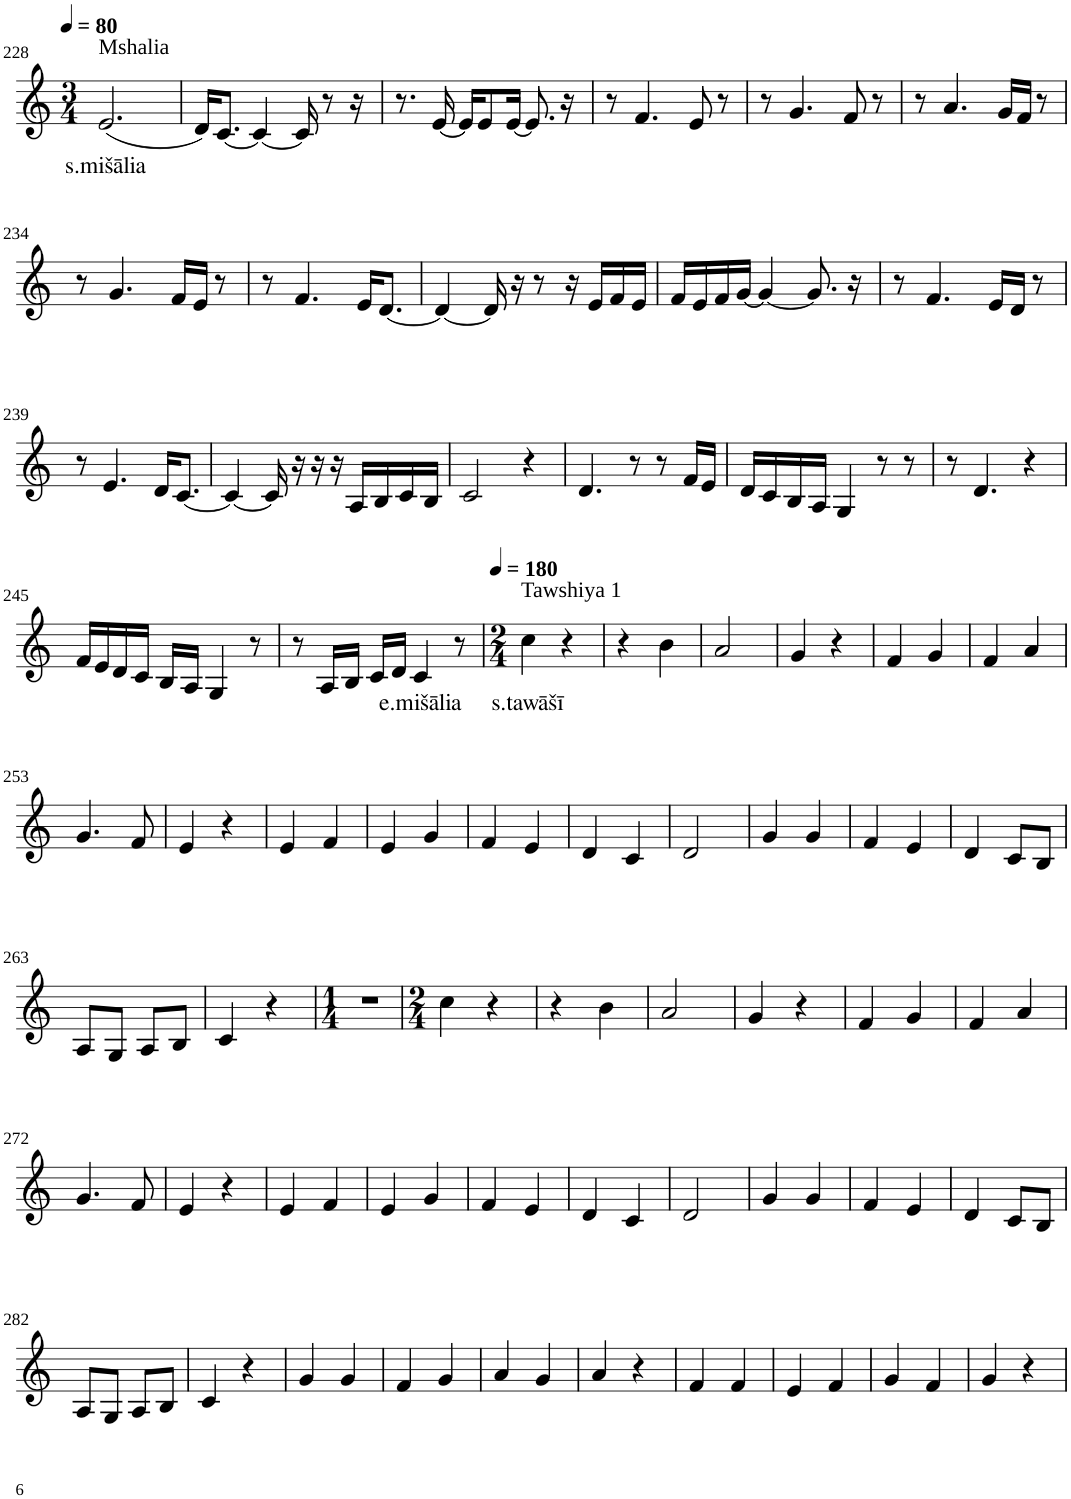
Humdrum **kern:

**kern	**text
*part1	*part1
*staff1	*staff1
*I"Violin	*
!!LO:PB:g=z
*clefG2	*
*k[]	*
*M3/4	*
*MM80	*
=228	=228
!LO:TX:a:t=Mshalia	!
!	!LO:LY:b
(2.e/	s.mišālia
=229	=229
16d/KL)	.
[8.c/J	.
4c/_	.
16c/]	.
8r	.
16r	.
=230	=230
8.r	.
[16e/	.
16e/KL]	.
8e/	.
[16e/Jk	.
8.e/]	.
16r	.
=231	=231
8r	.
4.f/	.
8e/	.
8r	.
=232	=232
8r	.
4.g/	.
8f/	.
8r	.
=233	=233
8r	.
4.a/	.
16g/LL	.
16f/JJ	.
8r	.
!!LO:LB:g=z
=234	=234
8r	.
4.g/	.
16f/LL	.
16e/JJ	.
8r	.
=235	=235
8r	.
4.f/	.
16e/KL	.
[8.d/J	.
=236	=236
4d/_	.
16d/]	.
16r	.
8r	.
16r	.
16e/LL	.
16f/	.
16e/JJ	.
=237	=237
16f/LL	.
16e/	.
16f/	.
[16g/JJ	.
4g/_	.
8.g/]	.
16r	.
=238	=238
8r	.
4.f/	.
16e/LL	.
16d/JJ	.
8r	.
!!LO:LB:g=z
=239	=239
8r	.
4.e/	.
16d/KL	.
[8.c/J	.
=240	=240
4c/_	.
16c/]	.
16r	.
16r	.
16r	.
16A/LL	.
16B/	.
16c/	.
16B/JJ	.
=241	=241
2c/	.
4r	.
=242	=242
4.d/	.
8r	.
8r	.
16f/LL	.
16e/JJ	.
=243	=243
16d/LL	.
16c/	.
16B/	.
16A/JJ	.
4G/	.
8r	.
8r	.
=244	=244
8r	.
4.d/	.
4r	.
!!LO:LB:g=z
=245	=245
16f/LL	.
16e/	.
16d/	.
16c/JJ	.
16B/LL	.
16A/JJ	.
4G/	.
8r	.
=246	=246
8r	.
16A/LL	.
16B/JJ	.
16c/LL	.
16d/JJ	.
!	!LO:LY:b
4c/	e.mišālia
8r	.
=247	=247
*M2/4	*
*MM180	*
!LO:TX:a:t=Tawshiya 1	!
!	!LO:LY:b
4cc\	s.tawāšī
4r	.
=248	=248
4r	.
4b\	.
=249	=249
2a/	.
=250	=250
4g/	.
4r	.
=251	=251
4f/	.
4g/	.
=252	=252
4f/	.
4a/	.
!!LO:LB:g=z
=253	=253
4.g/	.
8f/	.
=254	=254
4e/	.
4r	.
=255	=255
4e/	.
4f/	.
=256	=256
4e/	.
4g/	.
=257	=257
4f/	.
4e/	.
=258	=258
4d/	.
4c/	.
=259	=259
2d/	.
=260	=260
4g/	.
4g/	.
=261	=261
4f/	.
4e/	.
=262	=262
4d/	.
8c/L	.
8B/J	.
!!LO:LB:g=z
=263	=263
8A/L	.
8G/J	.
8A/L	.
8B/J	.
=264	=264
4c/	.
4r	.
=265	=265
*M1/4	*
4r	.
=266	=266
*M2/4	*
4cc\	.
4r	.
=267	=267
4r	.
4b\	.
=268	=268
2a/	.
=269	=269
4g/	.
4r	.
=270	=270
4f/	.
4g/	.
=271	=271
4f/	.
4a/	.
!!LO:LB:g=z
=272	=272
4.g/	.
8f/	.
=273	=273
4e/	.
4r	.
=274	=274
4e/	.
4f/	.
=275	=275
4e/	.
4g/	.
=276	=276
4f/	.
4e/	.
=277	=277
4d/	.
4c/	.
=278	=278
2d/	.
=279	=279
4g/	.
4g/	.
=280	=280
4f/	.
4e/	.
=281	=281
4d/	.
8c/L	.
8B/J	.
!!LO:LB:g=z
=282	=282
8A/L	.
8G/J	.
8A/L	.
8B/J	.
=283	=283
4c/	.
4r	.
=284	=284
4g/	.
4g/	.
=285	=285
4f/	.
4g/	.
=286	=286
4a/	.
4g/	.
=287	=287
4a/	.
4r	.
=288	=288
4f/	.
4f/	.
=289	=289
4e/	.
4f/	.
=290	=290
4g/	.
4f/	.
=291	=291
4g/	.
4r	.
=	=
*-	*-
